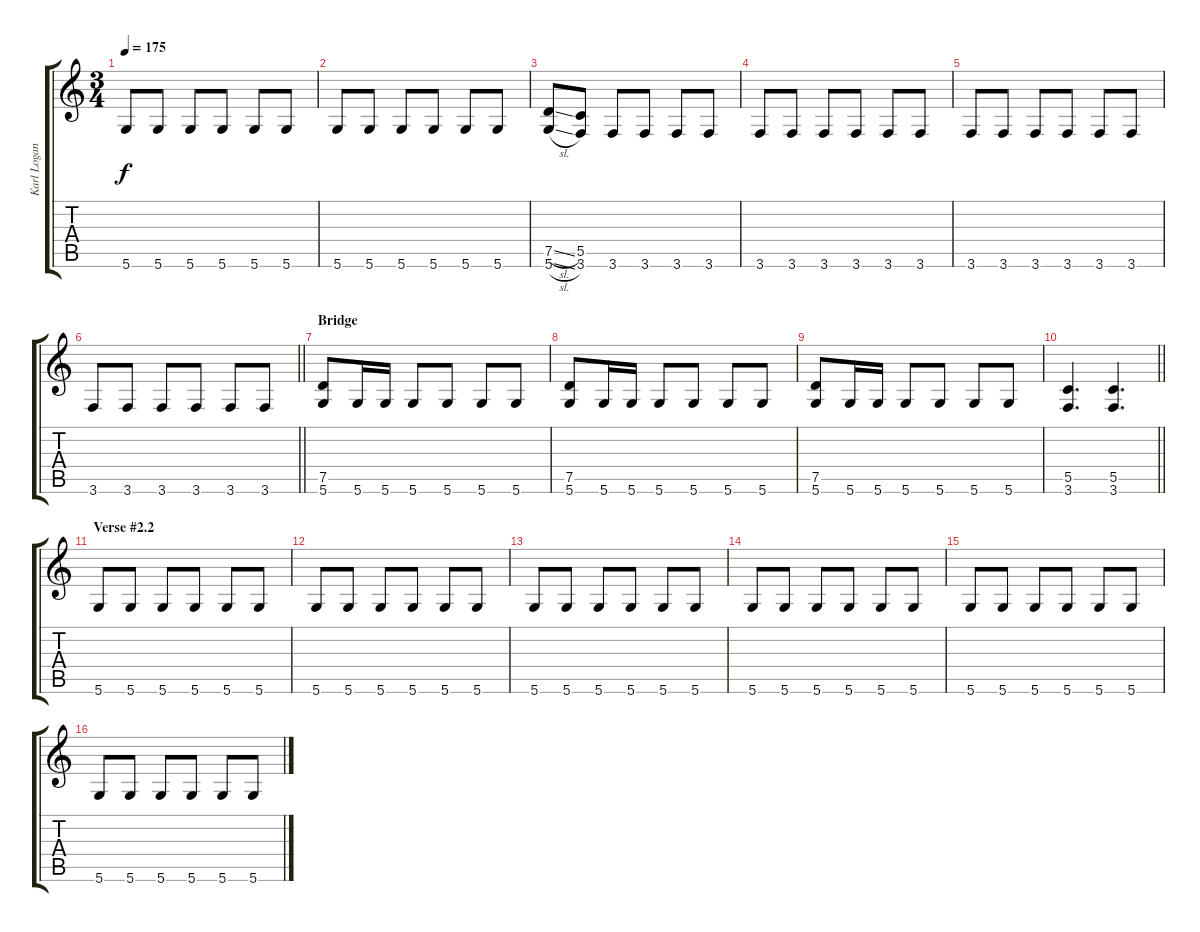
\track ("Karl Logan" "Karl Logan") {instrument distortionguitar}
\staff {score tabs}
\tuning (D4 A3 F3 C3 G2 D2) {hide}
\ts (3 4)
\tempo 175
\clef g2
\ks c
5.6.8{dy f} 5.6.8 5.6.8 5.6.8 5.6.8 5.6.8 |
5.6.8 5.6.8 5.6.8 5.6.8 5.6.8 5.6.8 |
(7.5{sl} 5.6{sl}).8 (5.5 3.6).8 3.6.8 3.6.8 3.6.8 3.6.8 |
3.6.8 3.6.8 3.6.8 3.6.8 3.6.8 3.6.8 |
3.6.8 3.6.8 3.6.8 3.6.8 3.6.8 3.6.8 |
\barLineRight lightlight
3.6.8 3.6.8 3.6.8 3.6.8 3.6.8 3.6.8 |
\section ("" "Bridge")
(7.5 5.6).8 5.6.16 5.6.16 5.6.8 5.6.8 5.6.8 5.6.8 |
(7.5 5.6).8 5.6.16 5.6.16 5.6.8 5.6.8 5.6.8 5.6.8 |
(7.5 5.6).8 5.6.16 5.6.16 5.6.8 5.6.8 5.6.8 5.6.8 |
\barLineRight lightlight
(5.5 3.6).4{d} (5.5 3.6).4{d} |
\section ("" "Verse #2.2")
5.6.8 5.6.8 5.6.8 5.6.8 5.6.8 5.6.8 |
5.6.8 5.6.8 5.6.8 5.6.8 5.6.8 5.6.8 |
5.6.8 5.6.8 5.6.8 5.6.8 5.6.8 5.6.8 |
5.6.8 5.6.8 5.6.8 5.6.8 5.6.8 5.6.8 |
5.6.8 5.6.8 5.6.8 5.6.8 5.6.8 5.6.8 |
5.6.8 5.6.8 5.6.8 5.6.8 5.6.8 5.6.8
